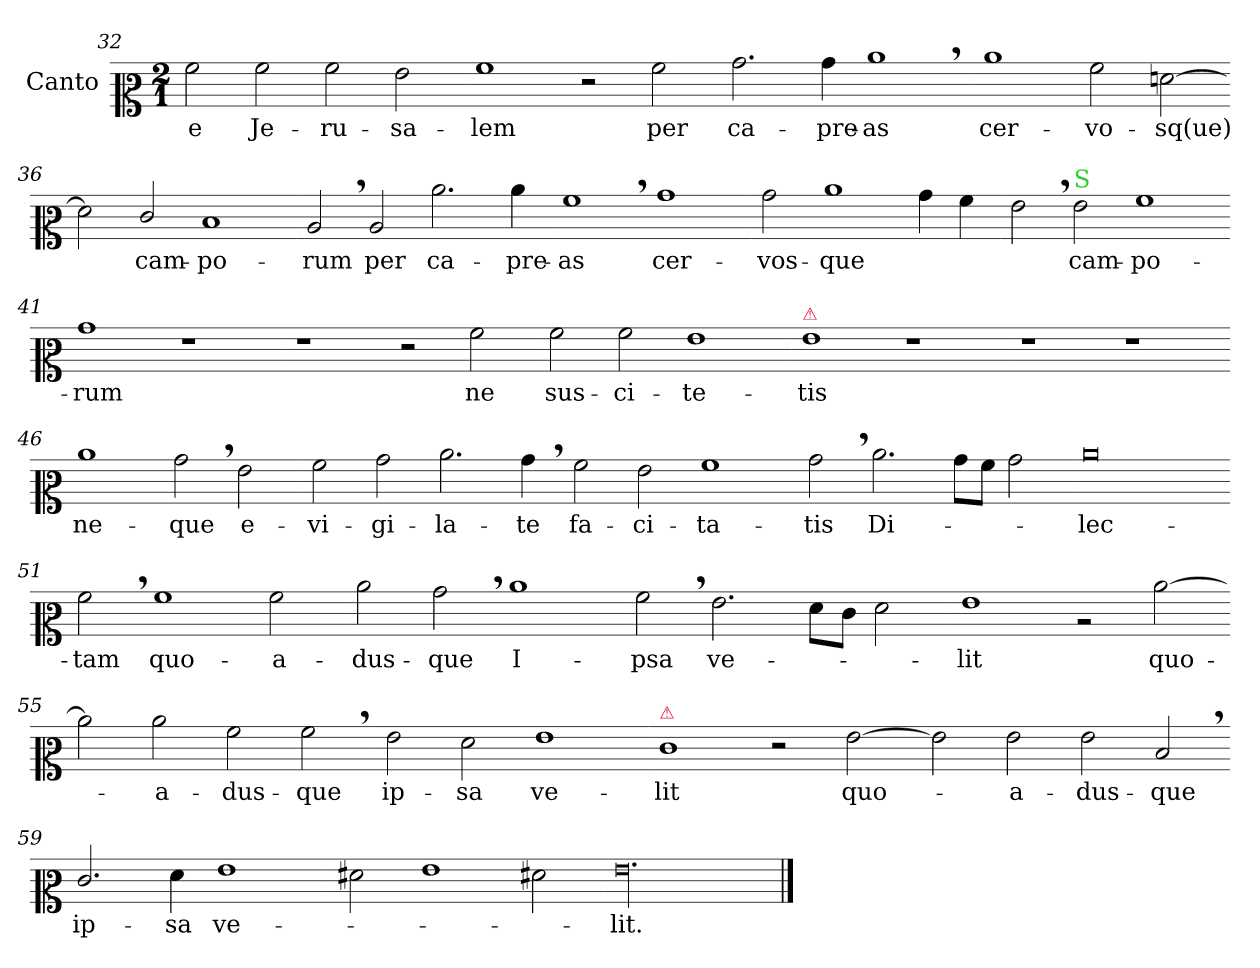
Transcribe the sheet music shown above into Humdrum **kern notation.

**kern	**text
*part1	*part1
*staff1	*staff1
*I"Canto	*
*clefC2	*
*k[]	*
*M2/1	*
=32	=32
2a\	-e
2a\	Je-
2a\	-ru-
2g\	-sa-
=33-	=33-
1a	-lem
2r	.
2a\	per
=34-	=34-
2.b\	ca-
4b\	-pre-
1cc,>	-as
=35-	=35-
1cc	cer-
2a\	-vo-
[2fn\	-sq(ue)
=36-	=36-
2f\]	.
2e/	cam-
1d	-po-
=37-	=37-
2c,</	-rum
2c/	per
2.cc\	ca-
4cc\	-pre-
=38-	=38-
1a,>	-as
1b	cer-
=39-	=39-
2b\	-vos-
1cc	-que
4b\	.
4a\	.
=40-	=40-
2g,<\	.
!LO:TX:a:color=limegreen:t=S	!
2g\	cam-
1a	-po-
=41-	=41-
1b	-rum
1r	.
=42-	=42-
1r	.
2r	.
2a\	ne
=43-	=43-
2a\	sus-
2a\	-ci-
1g	-te-
=44-	=44-
!LO:TX:a:color=crimson:t=⚠	!
1g	-tis
1r	.
=45-	=45-
1r	.
1r	.
=46-	=46-
1cc	ne-
2b,>\	-que
2g\	e-
=47-	=47-
2a\	-vi-
2b\	-gi-
2.cc\	-la-
4b,>\	-te
=48-	=48-
2a\	fa-
2g\	-ci-
1a	-ta-
=49-	=49-
2b,>\	-tis
2.cc\	Di-
8b\L	.
8a\J	.
2b\	.
=50-	=50-
0cc	-lec-
=51-	=51-
2a,>\	-tam
1a	quo-
2a\	-a-
=52-	=52-
2cc\	-dus-
2b,>\	-que
1cc	I-
=53-	=53-
2a,<\	-psa
2.g\	ve-
8f\L	.
8e\J	.
2f\	.
=54-	=54-
1g	-lit
2rc	.
[2cc\	quo-
=55-	=55-
2cc\]	.
2cc\	-a-
2a\	-dus-
2a,>\	-que
=56-	=56-
2g\	ip-
2f\	-sa
1g	ve-
=57-	=57-
!LO:TX:a:color=crimson:t=⚠	!
1e	-lit
2r	.
[2g\	quo-
=58-	=58-
2g\]	.
2g\	-a-
2g\	-dus-
2d,</	-que
=59-	=59-
2.e/	ip-
4f\	-sa
1g	ve-
=60-	=60-
2f#X\	.
1g	.
2f#X\	.
=61-	=61-
!LO:N:vis=00.	!
0g	-lit.
==	==
*-	*-
